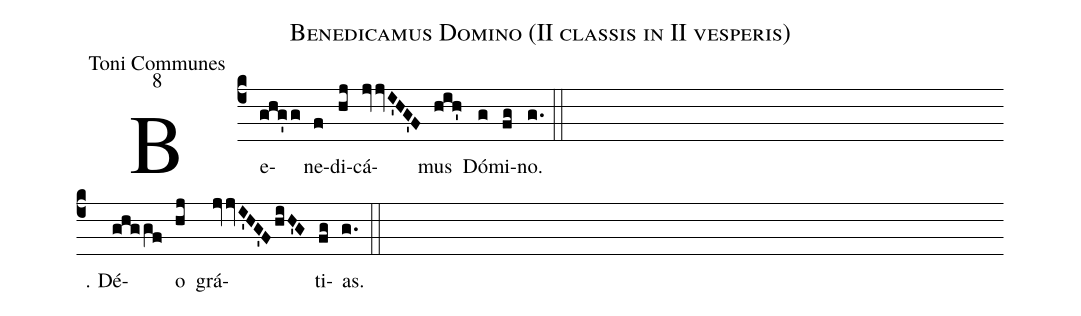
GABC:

name:Benedicamus Domino (II classis in II vesperis);
office-part:Toni Communes;
mode:8;
%%
(c4)Be(ghg'g)ne(f)di(hj)cá(jvjvI'HG'F)mus(hih') Dó(g)mi(fg)no.(g.) (::Z-)
℟. Dé(ghg/gf)o(hj) grá(jvjvI'HG'FhiH'G)ti(fg)as.(g.) (::)
